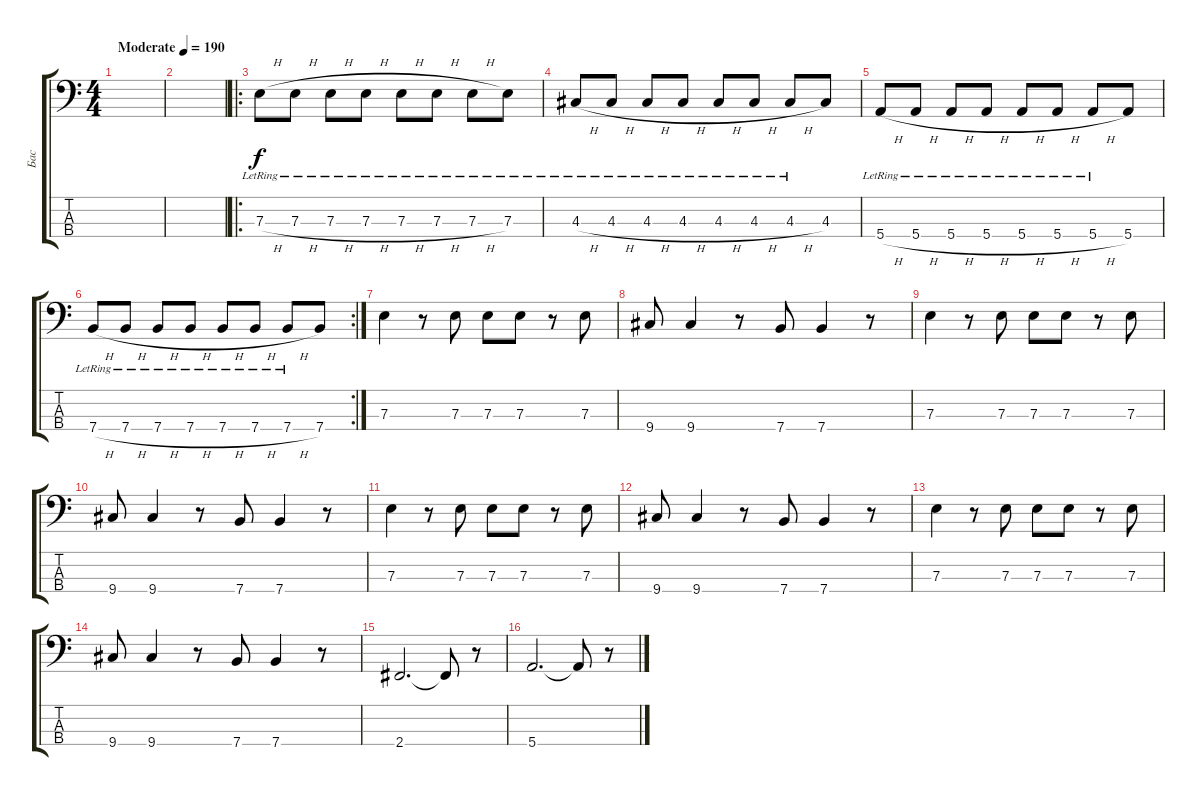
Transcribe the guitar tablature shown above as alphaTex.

\track ("Бас" "Бас") {instrument electricbassfinger}
\staff {score tabs}
\tuning (G2 D2 A1 E1) {hide}
\ts (4 4)
\tempo (190 "Moderate")
\clef f4
\ks c
|
|
\ro
7.3{h lr}.8 7.3{h lr}.8 7.3{h lr}.8 7.3{h lr}.8 7.3{h lr}.8 7.3{h lr}.8 7.3{h lr}.8 7.3{lr}.8 |
4.3{h lr}.8 4.3{h lr}.8 4.3{h lr}.8 4.3{h lr}.8 4.3{h lr}.8 4.3{h lr}.8 4.3{h lr}.8 4.3.8 |
5.4{h lr}.8 5.4{h lr}.8 5.4{h lr}.8 5.4{h lr}.8 5.4{h lr}.8 5.4{h lr}.8 5.4{h lr}.8 5.4.8 |
\rc 2
7.4{h lr}.8 7.4{h lr}.8 7.4{h lr}.8 7.4{h lr}.8 7.4{h lr}.8 7.4{h lr}.8 7.4{h lr}.8 7.4.8 |
7.3.4{instrument electricbassfinger} r.8 7.3.8 7.3.8 7.3.8 r.8 7.3.8 |
9.4.8 9.4.4 r.8 7.4.8 7.4.4 r.8 |
7.3.4{instrument electricbassfinger} r.8 7.3.8 7.3.8 7.3.8 r.8 7.3.8 |
9.4.8 9.4.4 r.8 7.4.8 7.4.4 r.8 |
7.3.4{instrument electricbassfinger} r.8 7.3.8 7.3.8 7.3.8 r.8 7.3.8 |
9.4.8 9.4.4 r.8 7.4.8 7.4.4 r.8 |
7.3.4{instrument electricbassfinger} r.8 7.3.8 7.3.8 7.3.8 r.8 7.3.8 |
9.4.8 9.4.4 r.8 7.4.8 7.4.4 r.8 |
2.4.2{d} 2.4{t}.8 r.8 |
5.4.2{d} 5.4{t}.8 r.8
